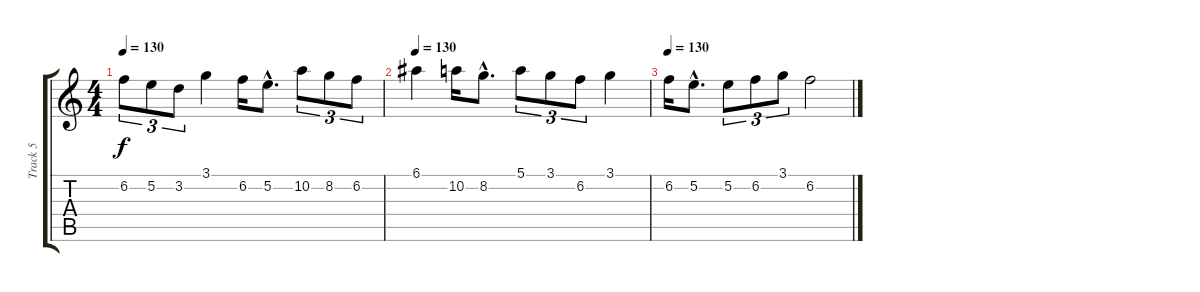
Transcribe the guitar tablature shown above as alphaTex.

\track ("Track 5" "Track 5") {instrument distortionguitar}
\staff {score tabs}
\tuning (E4 B3 G3 D3 A2 E2) {hide}
\ts (4 4)
\tempo 130
\clef g2
\ks c
6.2.8{tu (3 2) dy f} 5.2.8{tu (3 2)} 3.2.8{tu (3 2)} 3.1.4 6.2.16 5.2{hac}.8{d} 10.2.8{tu (3 2)} 8.2.8{tu (3 2)} 6.2.8{tu (3 2)} |
\tempo 130
6.1.4 10.2.16 8.2{hac}.8{d} 5.1.8{tu (3 2)} 3.1.8{tu (3 2)} 6.2.8{tu (3 2)} 3.1.4 |
\tempo 130
6.2.16 5.2{hac}.8{d} 5.2.8{tu (3 2)} 6.2.8{tu (3 2)} 3.1.8{tu (3 2)} 6.2.2
